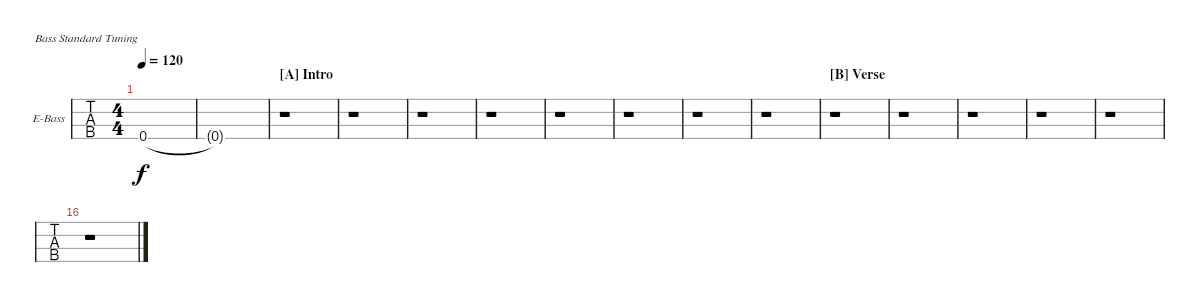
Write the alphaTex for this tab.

\bracketExtendMode nobrackets
\firstSystemTrackNameOrientation horizontal
\otherSystemsTrackNameOrientation horizontal
\defaultBarNumberDisplay FirstOfSystem
\track ("Bass" "E-Bass") {instrument electricbassfinger}
\staff {tabs}
\tuning (G2 D2 A1 E1)
\ts (4 4)
\tempo 120
\clef f4
\ks c
0.4.1{dy f} |
0.4{t}.1 |
\section ("A" "Intro")
r.1 |
r.1 |
r.1 |
r.1 |
r.1 |
r.1 |
r.1 |
r.1 |
\section ("B" "Verse")
r.1 |
r.1 |
r.1 |
r.1 |
r.1 |
r.1
